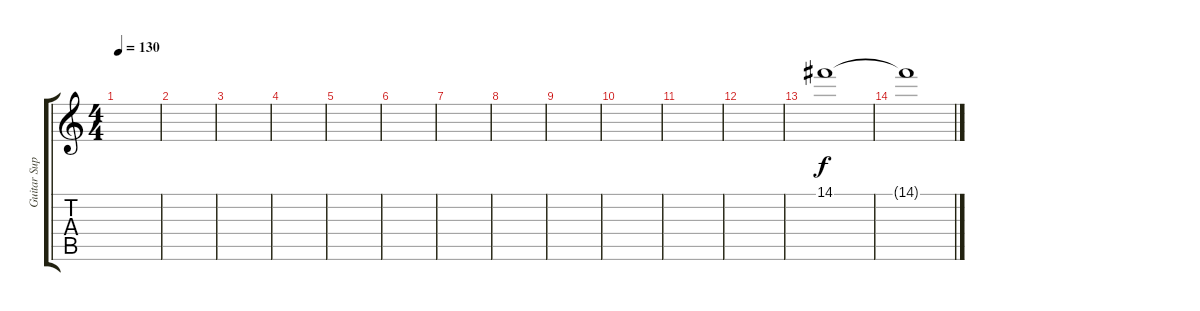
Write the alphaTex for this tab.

\track ("Guitar Sup" "Guitar Sup") {instrument distortionguitar}
\staff {score tabs}
\tuning (E4 B3 G3 D3 A2 E2) {hide}
\ts (4 4)
\tempo 130
\clef g2
\ks c
|
|
|
|
|
|
|
|
|
|
|
|
14.1.1{volume 2 instrument electricguitarjazz} |
14.1{t}.1
